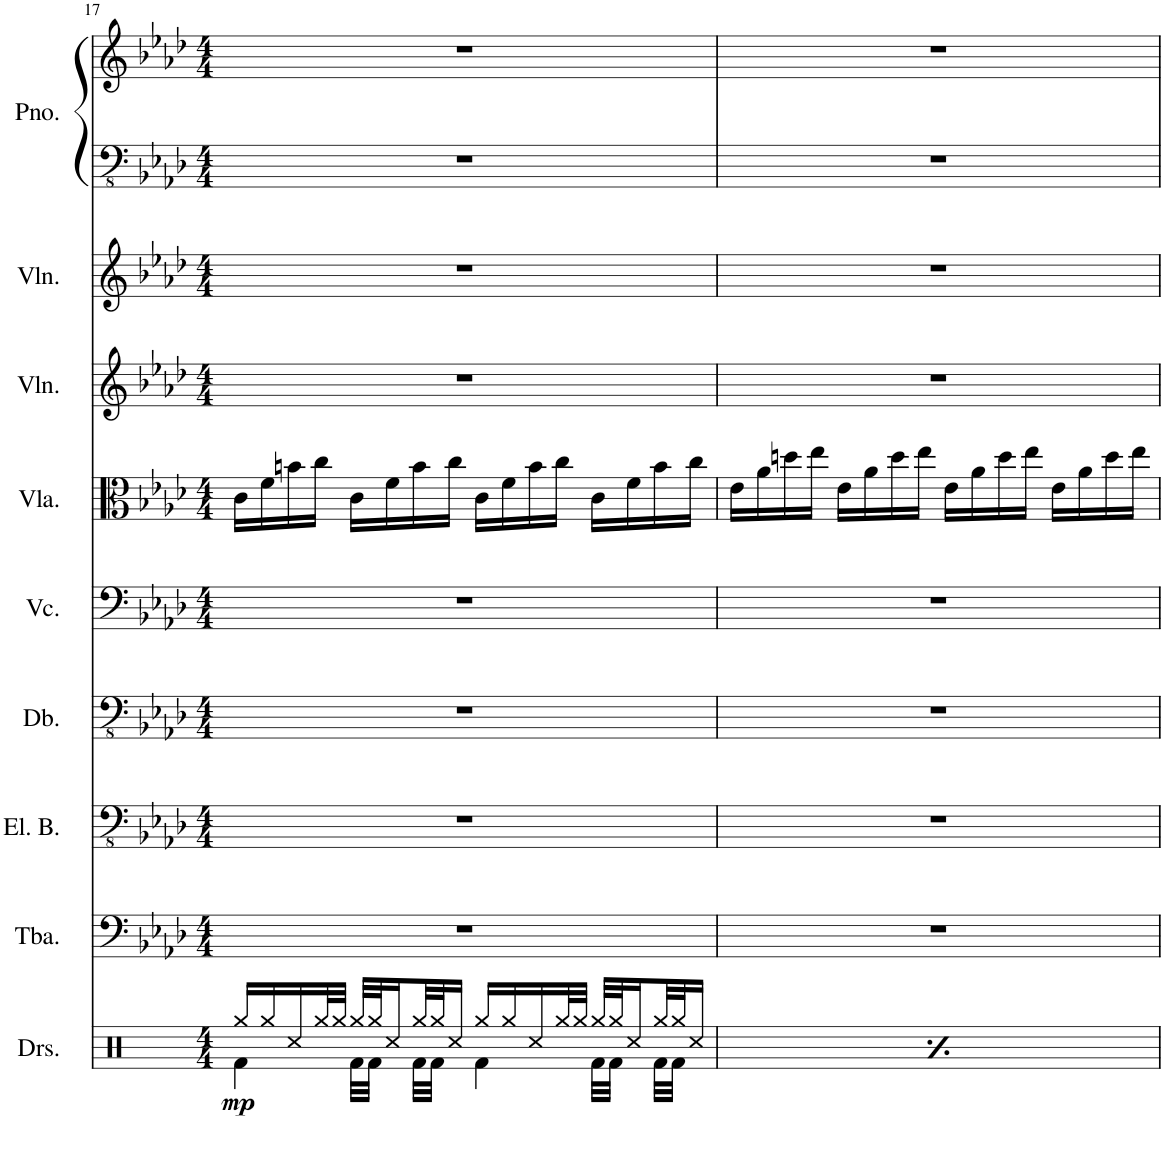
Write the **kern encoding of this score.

**kern	**dynam	**kern	**kern	**kern	**kern	**kern	**kern	**kern	**kern	**kern
*part9	*part9	*part8	*part7	*part6	*part5	*part4	*part3	*part2	*part1	*part1
*staff10	*staff10	*staff9	*staff8	*staff7	*staff6	*staff5	*staff4	*staff3	*staff2	*staff1
*I"Drumset	*	*I"Tuba	*I"Electric Bass	*I"Double Bass	*I"Violoncello	*I"Viola	*I"Violin	*I"Violin	*I"Piano	*
*I'Drs.	*	*I'Tba.	*I'El. B.	*I'Db.	*I'Vc.	*I'Vla.	*I'Vln.	*I'Vln.	*I'Pno.	*
!!LO:PB:g=z
*clefX	*	*clefF4	*clefFv4	*clefFv4	*clefF4	*clefC3	*clefG2	*clefG2	*clefFv4	*clefG2
*k[]	*	*k[b-e-a-d-]	*k[b-e-a-d-]	*k[b-e-a-d-]	*k[b-e-a-d-]	*k[b-e-a-d-]	*k[b-e-a-d-]	*k[b-e-a-d-]	*k[b-e-a-d-]	*k[b-e-a-d-]
*M4/4	*	*M4/4	*M4/4	*M4/4	*M4/4	*M4/4	*M4/4	*M4/4	*M4/4	*M4/4
=17	=17	=17	=17	=17	=17	=17	=17	=17	=17	=17
*^	*	*	*	*	*	*	*	*	*	*
!	!	!LO:DY:b	!	!	!	!	!	!	!	!	!
16Rgg/LL	4Rf\	mp	1r	1r	1r	1r	16c\LL	1r	1r	1r	1r
16Rgg/	.	.	.	.	.	.	16f\	.	.	.	.
16Rcc/	.	.	.	.	.	.	16bn\	.	.	.	.
32Rgg/L	.	.	.	.	.	.	16cc\JJ	.	.	.	.
32Rgg/JJJ	.	.	.	.	.	.	.	.	.	.	.
32Rgg/LLL	32Rf\LLL	.	.	.	.	.	16c\LL	.	.	.	.
32Rgg/J	32Rf\JJJ	.	.	.	.	.	.	.	.	.	.
16Rcc/	16ryy	.	.	.	.	.	16f\	.	.	.	.
32Rgg/L	32Rf\LLL	.	.	.	.	.	16b\	.	.	.	.
32Rgg/J	32Rf\JJJ	.	.	.	.	.	.	.	.	.	.
16Rcc/JJ	16ryy	.	.	.	.	.	16cc\JJ	.	.	.	.
16Rgg/LL	4Rf\	.	.	.	.	.	16c\LL	.	.	.	.
16Rgg/	.	.	.	.	.	.	16f\	.	.	.	.
16Rcc/	.	.	.	.	.	.	16b\	.	.	.	.
32Rgg/L	.	.	.	.	.	.	16cc\JJ	.	.	.	.
32Rgg/JJJ	.	.	.	.	.	.	.	.	.	.	.
32Rgg/LLL	32Rf\LLL	.	.	.	.	.	16c\LL	.	.	.	.
32Rgg/J	32Rf\JJJ	.	.	.	.	.	.	.	.	.	.
16Rcc/	16ryy	.	.	.	.	.	16f\	.	.	.	.
32Rgg/L	32Rf\LLL	.	.	.	.	.	16b\	.	.	.	.
32Rgg/J	32Rf\JJJ	.	.	.	.	.	.	.	.	.	.
16Rcc/JJ	16ryy	.	.	.	.	.	16cc\JJ	.	.	.	.
=18	=18	=18	=18	=18	=18	=18	=18	=18	=18	=18	=18
!	!	!LO:DY:b	!	!	!	!	!	!	!	!	!
16Rgg/LL	4Rf\	mp	1r	1r	1r	1r	16e-\LL	1r	1r	1r	1r
16Rgg/	.	.	.	.	.	.	16a-\	.	.	.	.
16Rcc/	.	.	.	.	.	.	16ddn\	.	.	.	.
32Rgg/L	.	.	.	.	.	.	16ee-\JJ	.	.	.	.
32Rgg/JJJ	.	.	.	.	.	.	.	.	.	.	.
32Rgg/LLL	32Rf\LLL	.	.	.	.	.	16e-\LL	.	.	.	.
32Rgg/J	32Rf\JJJ	.	.	.	.	.	.	.	.	.	.
16Rcc/	16ryy	.	.	.	.	.	16a-\	.	.	.	.
32Rgg/L	32Rf\LLL	.	.	.	.	.	16dd\	.	.	.	.
32Rgg/J	32Rf\JJJ	.	.	.	.	.	.	.	.	.	.
16Rcc/JJ	16ryy	.	.	.	.	.	16ee-\JJ	.	.	.	.
16Rgg/LL	4Rf\	.	.	.	.	.	16e-\LL	.	.	.	.
16Rgg/	.	.	.	.	.	.	16a-\	.	.	.	.
16Rcc/	.	.	.	.	.	.	16dd\	.	.	.	.
32Rgg/L	.	.	.	.	.	.	16ee-\JJ	.	.	.	.
32Rgg/JJJ	.	.	.	.	.	.	.	.	.	.	.
32Rgg/LLL	32Rf\LLL	.	.	.	.	.	16e-\LL	.	.	.	.
32Rgg/J	32Rf\JJJ	.	.	.	.	.	.	.	.	.	.
16Rcc/	16ryy	.	.	.	.	.	16a-\	.	.	.	.
32Rgg/L	32Rf\LLL	.	.	.	.	.	16dd\	.	.	.	.
32Rgg/J	32Rf\JJJ	.	.	.	.	.	.	.	.	.	.
16Rcc/JJ	16ryy	.	.	.	.	.	16ee-\JJ	.	.	.	.
*v	*v	*	*	*	*	*	*	*	*	*	*
=	=	=	=	=	=	=	=	=	=	=
*-	*-	*-	*-	*-	*-	*-	*-	*-	*-	*-
